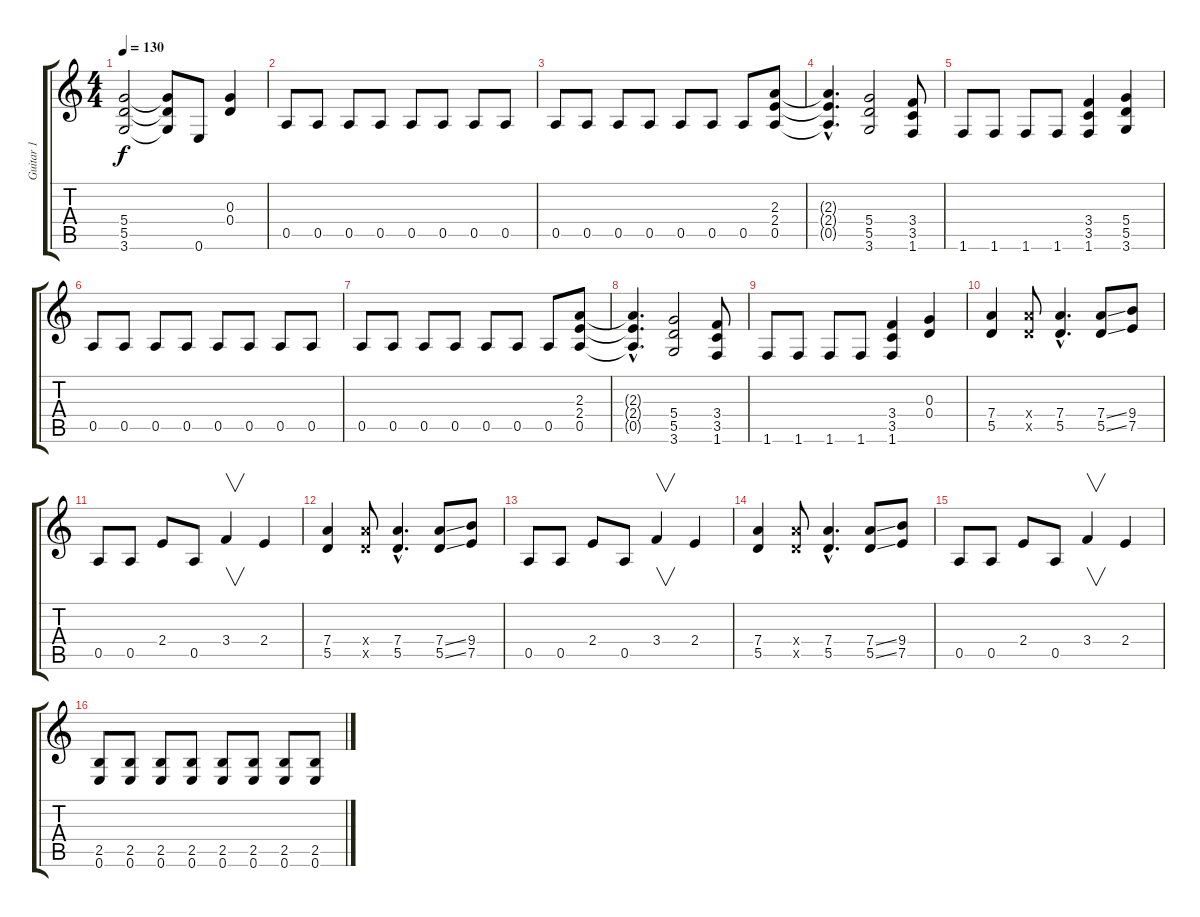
\track ("Guitar 1" "Guitar 1") {instrument distortionguitar}
\staff {score tabs}
\tuning (E4 B3 G3 D3 A2 E2) {hide}
\ts (4 4)
\tempo 130
\clef g2
\ks c
(5.4{t} 5.5{t} 3.6{t}).2{dy f} (5.4{t} 5.5{t} 3.6{t}).8 0.6.8 (0.3 0.4).4 |
0.5.8 0.5.8 0.5.8 0.5.8 0.5.8 0.5.8 0.5.8 0.5.8 |
0.5.8 0.5.8 0.5.8 0.5.8 0.5.8 0.5.8 0.5.8 (2.3 2.4 0.5).8 |
(2.3{hac t} 2.4{hac t} 0.5{hac t}).4{d} (5.4 5.5 3.6).2 (3.4 3.5 1.6).8 |
1.6.8 1.6.8 1.6.8 1.6.8 (3.4 3.5 1.6).4 (5.4 5.5 3.6).4 |
0.5.8 0.5.8 0.5.8 0.5.8 0.5.8 0.5.8 0.5.8 0.5.8 |
0.5.8 0.5.8 0.5.8 0.5.8 0.5.8 0.5.8 0.5.8 (2.3 2.4 0.5).8 |
(2.3{hac t} 2.4{hac t} 0.5{hac t}).4{d} (5.4 5.5 3.6).2 (3.4 3.5 1.6).8 |
1.6.8 1.6.8 1.6.8 1.6.8 (3.4 3.5 1.6).4 (0.3 0.4).4 |
(7.4 5.5).4 (7.4{x} 5.5{x}).8 (7.4{hac} 5.5{hac}).4{d} (7.4{ss} 5.5{ss}).8 (9.4 7.5).8 |
0.5.8 0.5.8 2.4.8 0.5.8 3.4.4{v} 2.4.4 |
(7.4 5.5).4 (7.4{x} 5.5{x}).8 (7.4{hac} 5.5{hac}).4{d} (7.4{ss} 5.5{ss}).8 (9.4 7.5).8 |
0.5.8 0.5.8 2.4.8 0.5.8 3.4.4{v} 2.4.4 |
(7.4 5.5).4 (7.4{x} 5.5{x}).8 (7.4{hac} 5.5{hac}).4{d} (7.4{ss} 5.5{ss}).8 (9.4 7.5).8 |
0.5.8 0.5.8 2.4.8 0.5.8 3.4.4{v} 2.4.4 |
(2.5 0.6).8 (2.5 0.6).8 (2.5 0.6).8 (2.5 0.6).8 (2.5 0.6).8 (2.5 0.6).8 (2.5 0.6).8 (2.5 0.6).8
